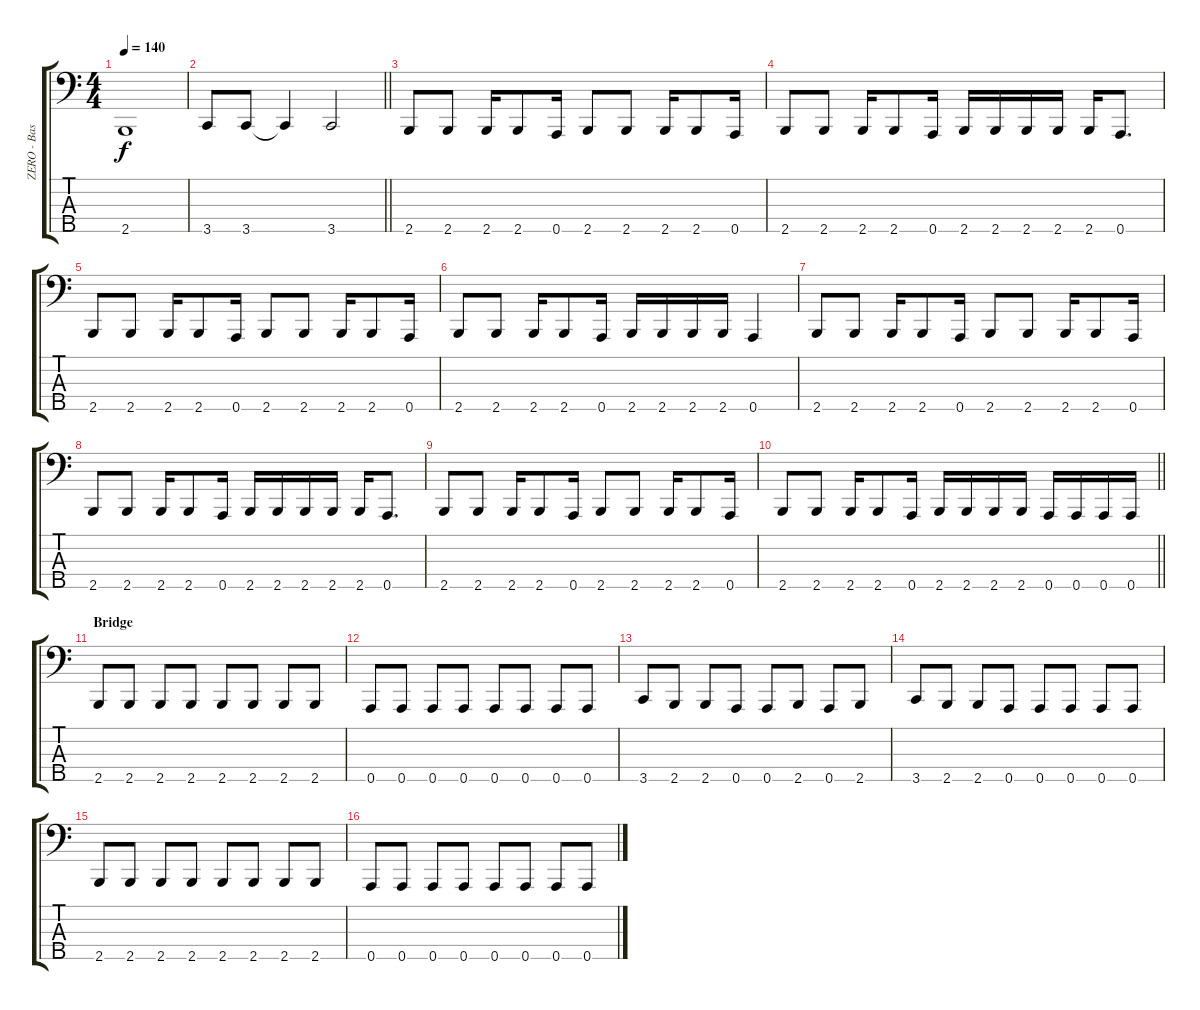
\track ("ZERO - Bass" "ZERO - Bas") {instrument electricbassfinger}
\staff {score tabs}
\tuning (G2 D2 A1 E1 A0) {hide}
\ts (4 4)
\tempo 140
\clef f4
\ks c
2.5.1{dy f} |
\barLineRight lightlight
3.5.8 3.5.8 3.5{t}.4 3.5.2 |
\section ("" "")
2.5.8 2.5.8 2.5.16 2.5.8 0.5.16 2.5.8 2.5.8 2.5.16 2.5.8 0.5.16 |
2.5.8 2.5.8 2.5.16 2.5.8 0.5.16 2.5.16 2.5.16 2.5.16 2.5.16 2.5.16 0.5.8{d} |
2.5.8 2.5.8 2.5.16 2.5.8 0.5.16 2.5.8 2.5.8 2.5.16 2.5.8 0.5.16 |
2.5.8 2.5.8 2.5.16 2.5.8 0.5.16 2.5.16 2.5.16 2.5.16 2.5.16 0.5.4 |
2.5.8 2.5.8 2.5.16 2.5.8 0.5.16 2.5.8 2.5.8 2.5.16 2.5.8 0.5.16 |
2.5.8 2.5.8 2.5.16 2.5.8 0.5.16 2.5.16 2.5.16 2.5.16 2.5.16 2.5.16 0.5.8{d} |
2.5.8 2.5.8 2.5.16 2.5.8 0.5.16 2.5.8 2.5.8 2.5.16 2.5.8 0.5.16 |
\barLineRight lightlight
2.5.8 2.5.8 2.5.16 2.5.8 0.5.16 2.5.16 2.5.16 2.5.16 2.5.16 0.5.16 0.5.16 0.5.16 0.5.16 |
\section ("" "Bridge")
2.5.8 2.5.8 2.5.8 2.5.8 2.5.8 2.5.8 2.5.8 2.5.8 |
0.5.8 0.5.8 0.5.8 0.5.8 0.5.8 0.5.8 0.5.8 0.5.8 |
3.5.8 2.5.8 2.5.8 0.5.8 0.5.8 2.5.8 0.5.8 2.5.8 |
3.5.8 2.5.8 2.5.8 0.5.8 0.5.8 0.5.8 0.5.8 0.5.8 |
2.5.8 2.5.8 2.5.8 2.5.8 2.5.8 2.5.8 2.5.8 2.5.8 |
0.5.8 0.5.8 0.5.8 0.5.8 0.5.8 0.5.8 0.5.8 0.5.8
